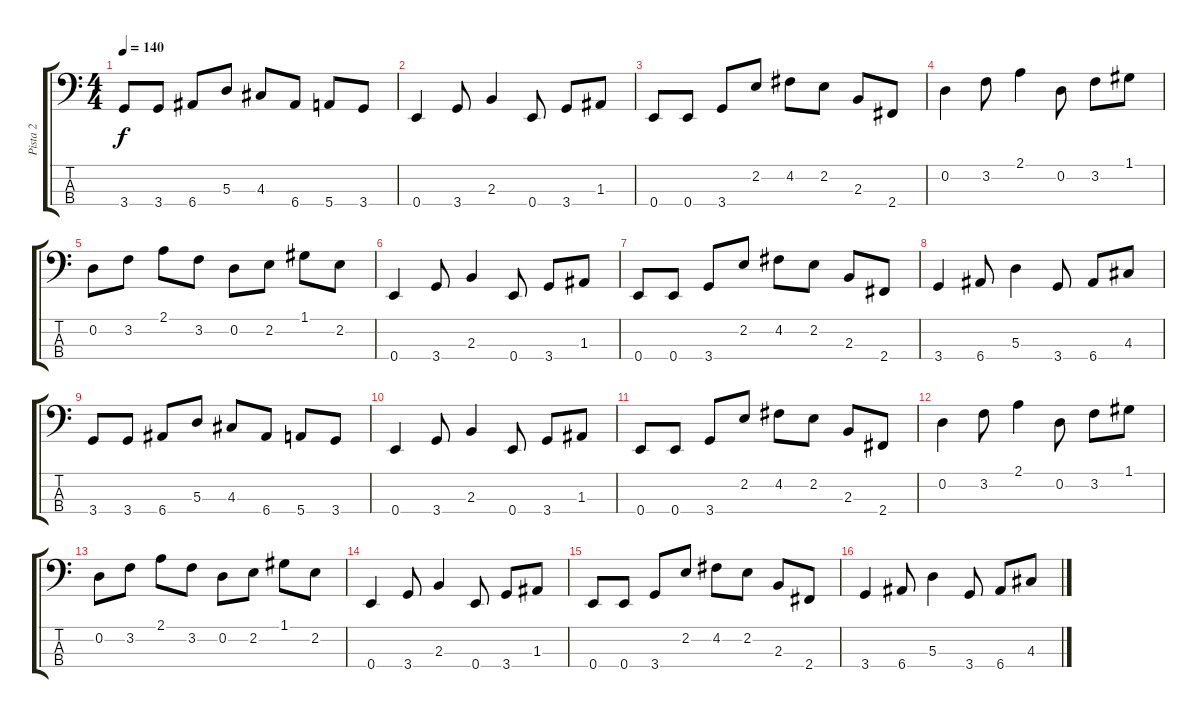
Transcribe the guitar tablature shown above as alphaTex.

\track ("Pista 2" "Pista 2") {instrument electricbassfinger}
\staff {score tabs}
\tuning (G2 D2 A1 E1) {hide}
\ts (4 4)
\tempo 140
\clef f4
\ks c
3.4.8{dy f} 3.4.8 6.4.8 5.3.8 4.3.8 6.4.8 5.4.8 3.4.8 |
0.4.4 3.4.8 2.3.4 0.4.8 3.4.8 1.3.8 |
0.4.8 0.4.8 3.4.8 2.2.8 4.2.8 2.2.8 2.3.8 2.4.8 |
0.2.4 3.2.8 2.1.4 0.2.8 3.2.8 1.1.8 |
0.2.8 3.2.8 2.1.8 3.2.8 0.2.8 2.2.8 1.1.8 2.2.8 |
0.4.4 3.4.8 2.3.4 0.4.8 3.4.8 1.3.8 |
0.4.8 0.4.8 3.4.8 2.2.8 4.2.8 2.2.8 2.3.8 2.4.8 |
3.4.4 6.4.8 5.3.4 3.4.8 6.4.8 4.3.8 |
3.4.8 3.4.8 6.4.8 5.3.8 4.3.8 6.4.8 5.4.8 3.4.8 |
0.4.4 3.4.8 2.3.4 0.4.8 3.4.8 1.3.8 |
0.4.8 0.4.8 3.4.8 2.2.8 4.2.8 2.2.8 2.3.8 2.4.8 |
0.2.4 3.2.8 2.1.4 0.2.8 3.2.8 1.1.8 |
0.2.8 3.2.8 2.1.8 3.2.8 0.2.8 2.2.8 1.1.8 2.2.8 |
0.4.4 3.4.8 2.3.4 0.4.8 3.4.8 1.3.8 |
0.4.8 0.4.8 3.4.8 2.2.8 4.2.8 2.2.8 2.3.8 2.4.8 |
3.4.4 6.4.8 5.3.4 3.4.8 6.4.8 4.3.8
